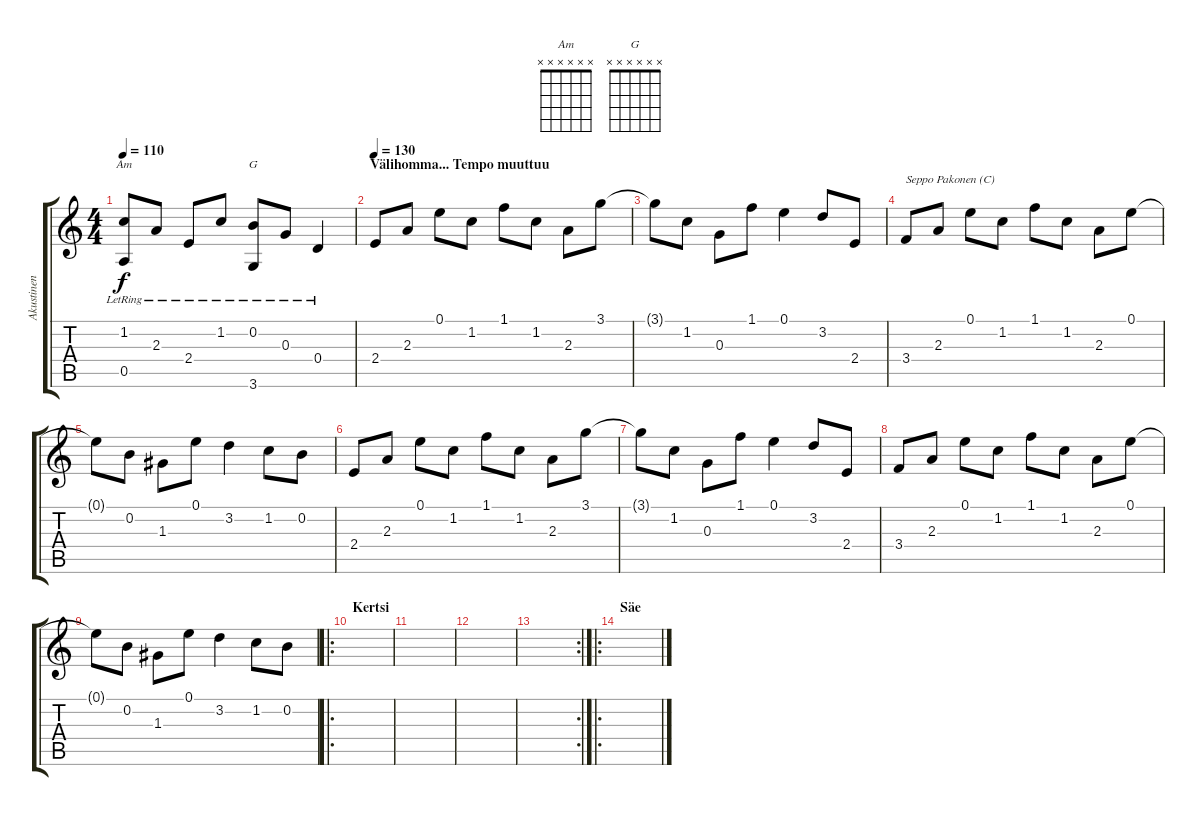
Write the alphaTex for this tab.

\track ("Akustinen" "Akustinen") {instrument acousticguitarnylon}
\staff {score tabs}
\tuning (E4 B3 G3 D3 A2 E2) {hide}
\chord ("Am" x x x x x x)
\chord ("G" x x x x x x)
\ts (4 4)
\tempo 110
\clef g2
\ks c
(1.2{lr} 0.5{lr}).8{ch "Am" dy f} 2.3{lr}.8 2.4{lr}.8 1.2{lr}.8 (0.2{lr} 3.6{lr}).8{ch "G"} 0.3{lr}.8 0.4{lr}.4 |
\section ("" "Välihomma... Tempo muuttuu")
\tempo 130
2.4.8 2.3.8 0.1.8 1.2.8 1.1.8 1.2.8 2.3.8 3.1.8 |
3.1{t}.8 1.2.8 0.3.8 1.1.8 0.1.4 3.2.8 2.4.8 |
3.4.8{txt "Seppo Pakonen (C)"} 2.3.8 0.1.8 1.2.8 1.1.8 1.2.8 2.3.8 0.1.8 |
0.1{t}.8 0.2.8 1.3.8 0.1.8 3.2.4 1.2.8 0.2.8 |
2.4.8 2.3.8 0.1.8 1.2.8 1.1.8 1.2.8 2.3.8 3.1.8 |
3.1{t}.8 1.2.8 0.3.8 1.1.8 0.1.4 3.2.8 2.4.8 |
3.4.8 2.3.8 0.1.8 1.2.8 1.1.8 1.2.8 2.3.8 0.1.8 |
0.1{t}.8 0.2.8 1.3.8 0.1.8 3.2.4 1.2.8 0.2.8 |
\ro
\section ("" "Kertsi")
|
|
|
\rc 2
|
\ro
\section ("" "Säe")
